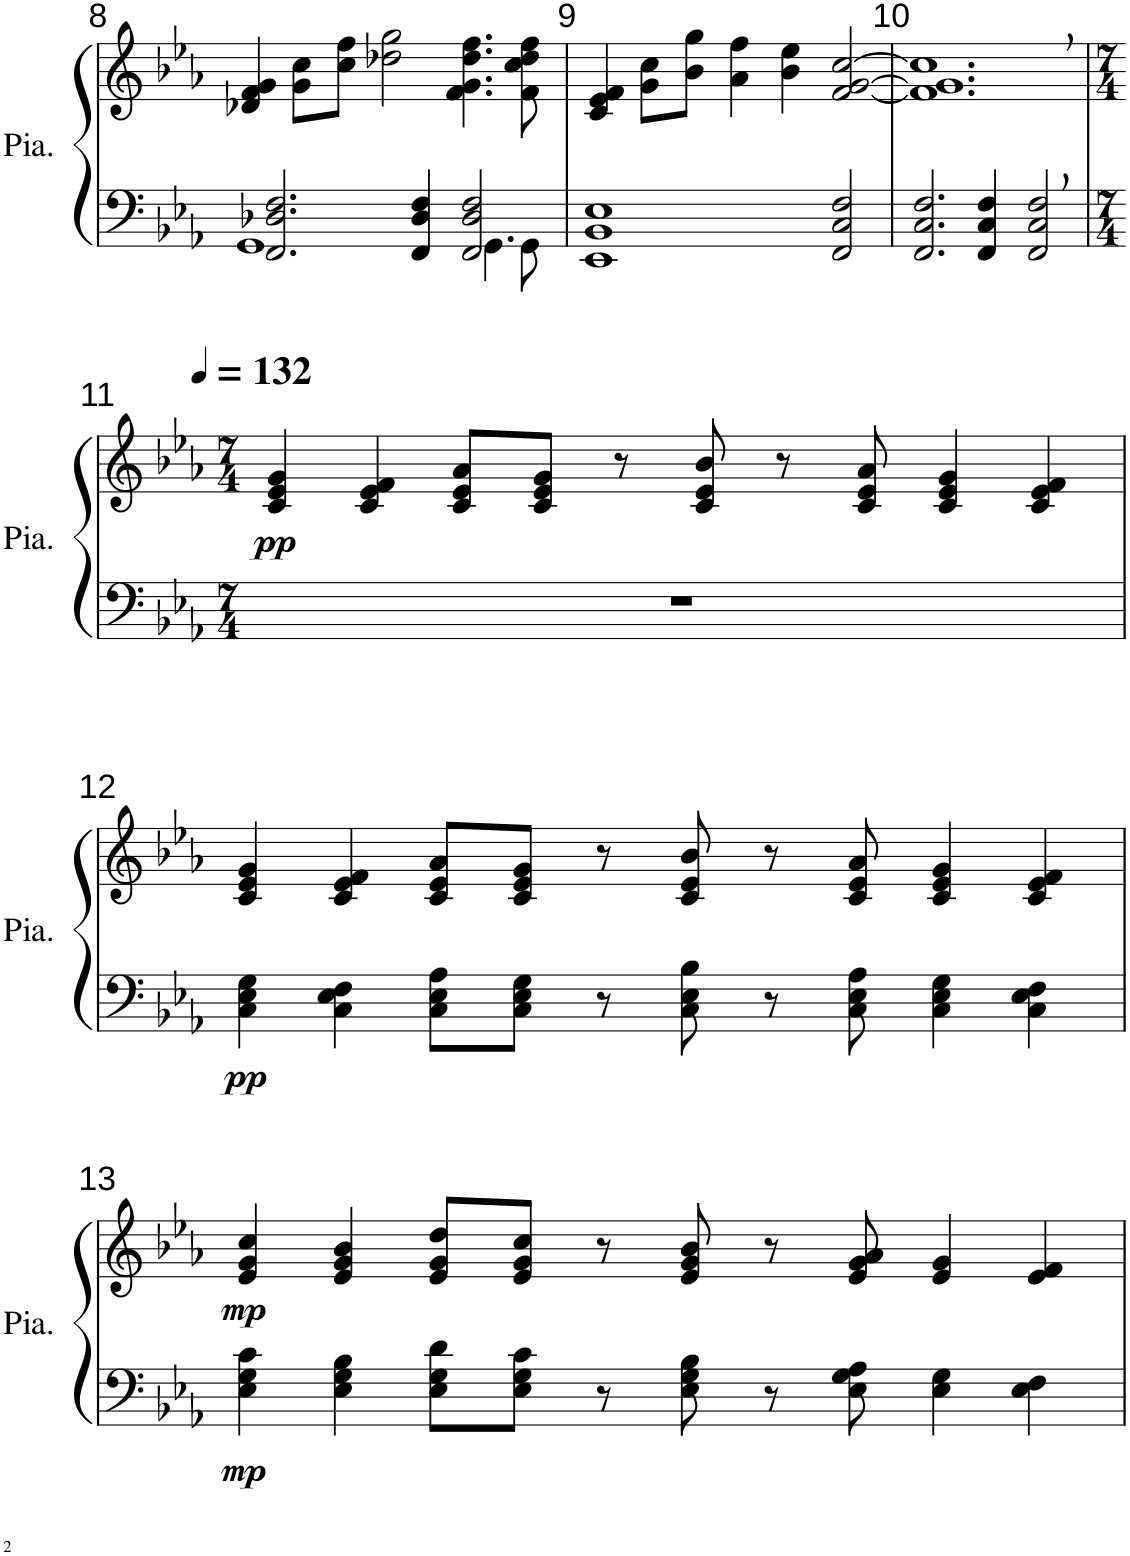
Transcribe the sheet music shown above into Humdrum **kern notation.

**kern	**kern	**dynam
*part1	*part1	*part1
*staff2	*staff1	*staff1/2
*I"Piano	*	*
*I'Pia.	*	*
!!LO:PB:g=z
*clefF4	*clefG2	*
*k[b-e-a-]	*k[b-e-a-]	*
*M3/2	*M3/2	*
=8	=8	=8
*^	*	*
2.FF/ 2.D-X/ 2.F/	1GG	4d-X/ 4f/ 4g/	.
.	.	8g\ 8cc\L	.
.	.	8cc\ 8ff\J	.
.	.	2dd-X\ 2gg\	.
4FF/ 4D-/ 4F/	.	.	.
2FF/ 2D-/ 2F/	4.GG\	4.f\ 4.g\ 4.dd-\ 4.ff\	.
.	8GG\	8f\ 8cc\ 8dd-\ 8ff\	.
*v	*v	*	*
=9	=9	=9
1EE- 1BB- 1E-	4c/ 4e-/ 4f/	.
.	8g\ 8cc\L	.
.	8b-\ 8gg\J	.
.	4a-\ 4ff\	.
.	4b-\ 4ee-\	.
2FF/ 2C/ 2F/	[2f/ [2g/ [2cc/	.
=10	=10	=10
2.FF/ 2.C/ 2.F/	1.f], 1.g], 1.cc],	.
4FF/ 4C/ 4F/	.	.
2FF/, 2C/, 2F/,	.	.
!!LO:LB:g=z
=11	=11	=11
*M7/4	*M7/4	*
*	*MM132	*
!	!	!LO:DY:b
1..r	4c/ 4e-/ 4g/	pp
.	4c/ 4e-/ 4f/	.
.	8c/ 8e-/ 8a-/L	.
.	8c/ 8e-/ 8g/J	.
.	8r	.
.	8c/ 8e-/ 8b-/	.
.	8r	.
.	8c/ 8e-/ 8a-/	.
.	4c/ 4e-/ 4g/	.
.	4c/ 4e-/ 4f/	.
!!LO:LB:g=z
=12	=12	=12
!	!	!LO:DY:b=2
4C\ 4E-\ 4G\	4c/ 4e-/ 4g/	pp
4C\ 4E-\ 4F\	4c/ 4e-/ 4f/	.
8C\ 8E-\ 8A-\L	8c/ 8e-/ 8a-/L	.
8C\ 8E-\ 8G\J	8c/ 8e-/ 8g/J	.
8r	8r	.
8C\ 8E-\ 8B-\	8c/ 8e-/ 8b-/	.
8r	8r	.
8C\ 8E-\ 8A-\	8c/ 8e-/ 8a-/	.
4C\ 4E-\ 4G\	4c/ 4e-/ 4g/	.
4C\ 4E-\ 4F\	4c/ 4e-/ 4f/	.
!!LO:LB:g=z
=13	=13	=13
!	!	!LO:DY:b=2
!	!	!LO:DY:n=1:b
4E-\ 4G\ 4c\	4e-/ 4g/ 4cc/	mp mp
4E-\ 4G\ 4B-\	4e-/ 4g/ 4b-/	.
8E-\ 8G\ 8d\L	8e-/ 8g/ 8dd/L	.
8E-\ 8G\ 8c\J	8e-/ 8g/ 8cc/J	.
8r	8r	.
8E-\ 8G\ 8B-\	8e-/ 8g/ 8b-/	.
8r	8r	.
8E-\ 8G\ 8A-\	8e-/ 8g/ 8a-/	.
4E-\ 4G\	4e-/ 4g/	.
4E-\ 4F\	4e-/ 4f/	.
=	=	=
*-	*-	*-
